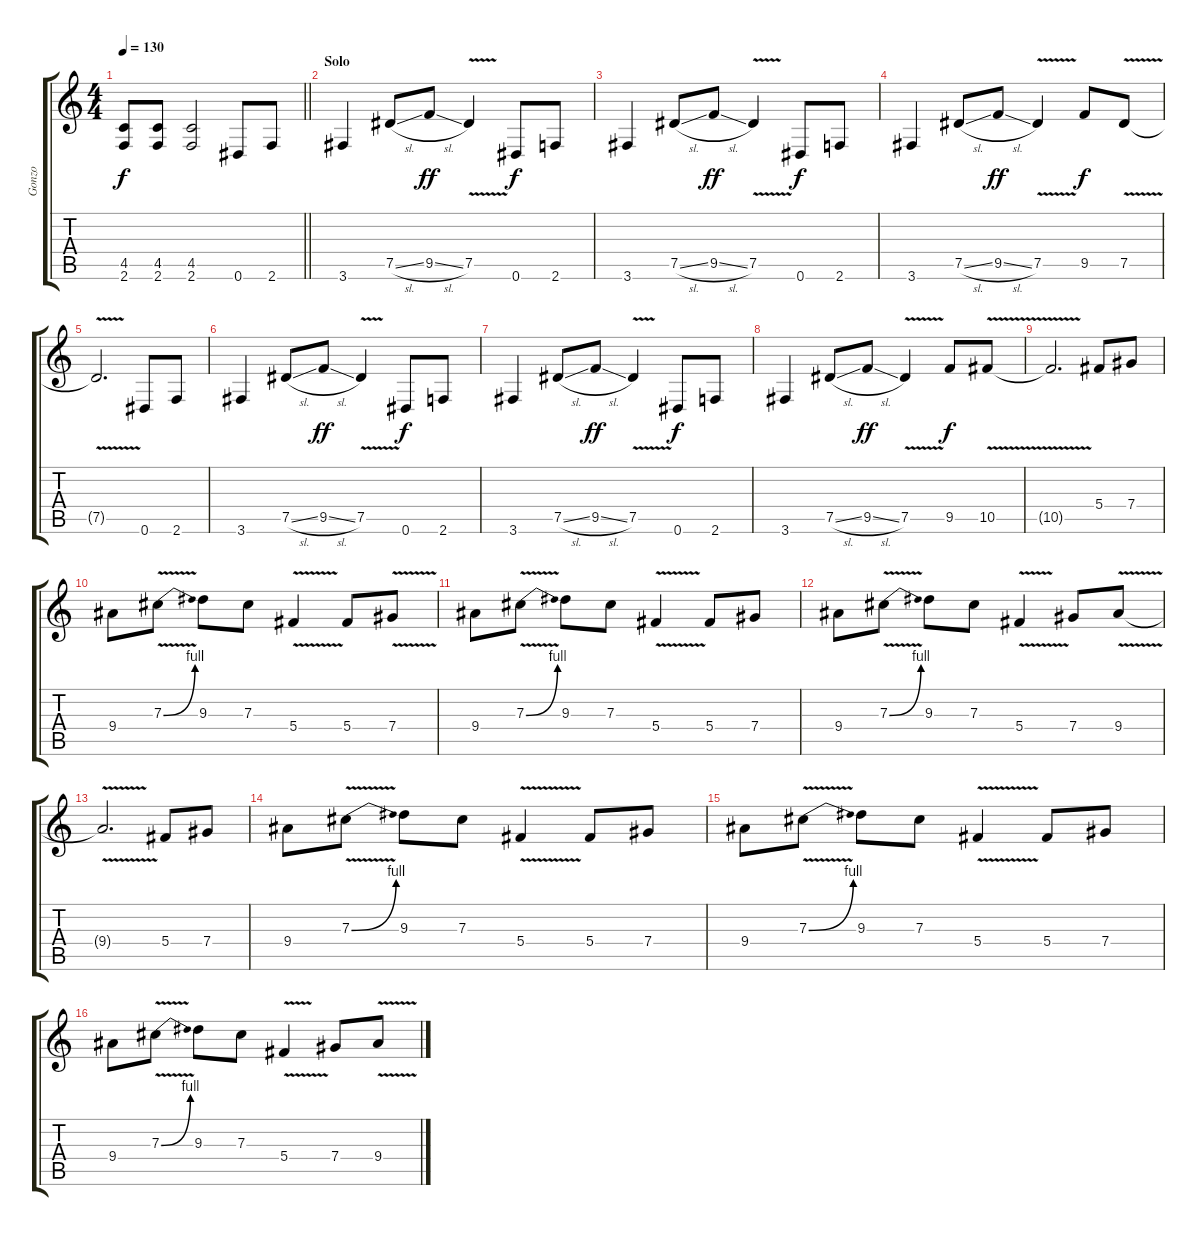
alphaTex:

\track ("Gonzo" "Gonzo") {instrument acousticguitarsteel}
\staff {score tabs}
\tuning (Eb4 Bb3 Gb3 Db3 Ab2 Eb2) {hide}
\ts (4 4)
\tempo 130
\clef g2
\barLineRight lightlight
\ks c
(4.5{t} 2.6{t}).8{dy f} (4.5 2.6).8 (4.5 2.6).2 0.6.8{volume 13} 2.6.8 |
\section ("" "Solo")
3.6.4 7.5{sl}.8 9.5{sl}.8{dy ff} 7.5{v}.4 0.6.8{dy f} 2.6.8 |
3.6.4 7.5{sl}.8 9.5{sl}.8{dy ff} 7.5{v}.4 0.6.8{dy f} 2.6.8 |
3.6.4 7.5{sl}.8 9.5{sl}.8{dy ff} 7.5{v}.4 9.5.8{dy f} 7.5{v}.8 |
7.5{t}.2{d} 0.6.8 2.6.8 |
3.6.4 7.5{sl}.8 9.5{sl}.8{dy ff} 7.5{v}.4 0.6.8{dy f} 2.6.8 |
3.6.4 7.5{sl}.8 9.5{sl}.8{dy ff} 7.5{v}.4 0.6.8{dy f} 2.6.8 |
3.6.4 7.5{sl}.8 9.5{sl}.8{dy ff} 7.5{v}.4 9.5.8{dy f} 10.5{v}.8 |
10.5{t}.2{d} 5.4.8 7.4.8 |
9.4.8 7.3{be (bend 0 0 60 4) v}.8 9.3.8 7.3.8 5.4{v}.4 5.4.8 7.4{v}.8 |
9.4.8 7.3{be (bend 0 0 60 4) v}.8 9.3.8 7.3.8 5.4{v}.4 5.4.8 7.4.8 |
9.4.8 7.3{be (bend 0 0 60 4) v}.8 9.3.8 7.3.8 5.4{v}.4 7.4.8 9.4{v}.8 |
9.4{t}.2{d} 5.4.8 7.4.8 |
9.4.8 7.3{be (bend 0 0 60 4) v}.8 9.3.8 7.3.8 5.4{v}.4 5.4.8 7.4.8 |
9.4.8 7.3{be (bend 0 0 60 4) v}.8 9.3.8 7.3.8 5.4{v}.4 5.4.8 7.4.8 |
9.4.8 7.3{be (bend 0 0 60 4) v}.8 9.3.8 7.3.8 5.4{v}.4 7.4.8 9.4{v}.8
